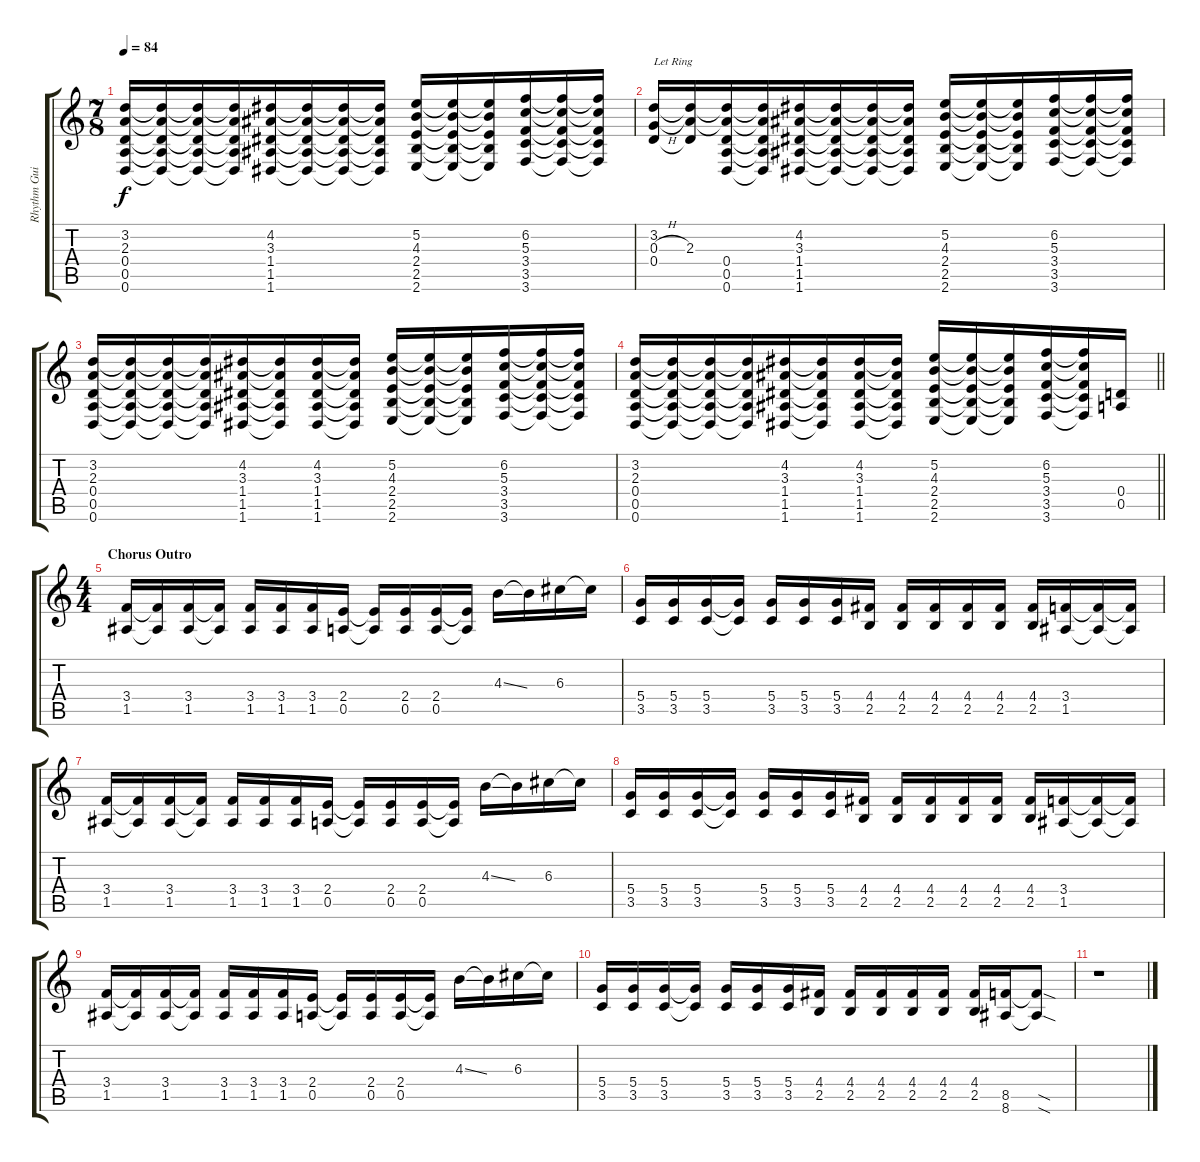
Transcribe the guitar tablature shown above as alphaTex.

\track ("Rhythm Guitar 1" "Rhythm Gui") {instrument overdrivenguitar}
\staff {score tabs}
\tuning (E4 B3 G3 D3 A2 D2) {hide}
\ts (7 8)
\tempo 84
\clef g2
\ks c
(3.2 2.3 0.4 0.5 0.6).16{dy f} (3.2{t} 2.3{t} 0.4{t} 0.5{t} 0.6{t}).16 (3.2{t} 2.3{t} 0.4{t} 0.5{t} 0.6{t}).16 (3.2{t} 2.3{t} 0.4{t} 0.5{t} 0.6{t}).16 (4.2 3.3 1.4 1.5 1.6).16 (4.2{t} 3.3{t} 1.4{t} 1.5{t} 1.6{t}).16 (4.2{t} 3.3{t} 1.4{t} 1.5{t} 1.6{t}).16 (4.2{t} 3.3{t} 1.4{t} 1.5{t} 1.6{t}).16 (5.2 4.3 2.4 2.5 2.6).16 (5.2{t} 4.3{t} 2.4{t} 2.5{t} 2.6{t}).16 (5.2{t} 4.3{t} 2.4{t} 2.5{t} 2.6{t}).16 (6.2 5.3 3.4 3.5 3.6).16 (6.2{t} 5.3{t} 3.4{t} 3.5{t} 3.6{t}).16 (6.2{t} 5.3{t} 3.4{t} 3.5{t} 3.6{t}).16 |
(3.2 0.3{h} 0.4).16{txt "Let Ring"} (3.2{t} 2.3 0.4{t}).16 (3.2{t} 2.3{t} 0.4 0.5 0.6).16 (3.2{t} 2.3{t} 0.4{t} 0.5{t} 0.6{t}).16 (4.2 3.3 1.4 1.5 1.6).16 (4.2{t} 3.3{t} 1.4{t} 1.5{t} 1.6{t}).16 (4.2{t} 3.3{t} 1.4{t} 1.5{t} 1.6{t}).16 (4.2{t} 3.3{t} 1.4{t} 1.5{t} 1.6{t}).16 (5.2 4.3 2.4 2.5 2.6).16 (5.2{t} 4.3{t} 2.4{t} 2.5{t} 2.6{t}).16 (5.2{t} 4.3{t} 2.4{t} 2.5{t} 2.6{t}).16 (6.2 5.3 3.4 3.5 3.6).16 (6.2{t} 5.3{t} 3.4{t} 3.5{t} 3.6{t}).16 (6.2{t} 5.3{t} 3.4{t} 3.5{t} 3.6{t}).16 |
(3.2 2.3 0.4 0.5 0.6).16 (3.2{t} 2.3{t} 0.4{t} 0.5{t} 0.6{t}).16 (3.2{t} 2.3{t} 0.4{t} 0.5{t} 0.6{t}).16 (3.2{t} 2.3{t} 0.4{t} 0.5{t} 0.6{t}).16 (4.2 3.3 1.4 1.5 1.6).16 (4.2{t} 3.3{t} 1.4{t} 1.5{t} 1.6{t}).16 (4.2 3.3 1.4 1.5 1.6).16 (4.2{t} 3.3{t} 1.4{t} 1.5{t} 1.6{t}).16 (5.2 4.3 2.4 2.5 2.6).16 (5.2{t} 4.3{t} 2.4{t} 2.5{t} 2.6{t}).16 (5.2{t} 4.3{t} 2.4{t} 2.5{t} 2.6{t}).16 (6.2 5.3 3.4 3.5 3.6).16 (6.2{t} 5.3{t} 3.4{t} 3.5{t} 3.6{t}).16 (6.2{t} 5.3{t} 3.4{t} 3.5{t} 3.6{t}).16 |
\barLineRight lightlight
(3.2 2.3 0.4 0.5 0.6).16 (3.2{t} 2.3{t} 0.4{t} 0.5{t} 0.6{t}).16 (3.2{t} 2.3{t} 0.4{t} 0.5{t} 0.6{t}).16 (3.2{t} 2.3{t} 0.4{t} 0.5{t} 0.6{t}).16 (4.2 3.3 1.4 1.5 1.6).16 (4.2{t} 3.3{t} 1.4{t} 1.5{t} 1.6{t}).16 (4.2 3.3 1.4 1.5 1.6).16 (4.2{t} 3.3{t} 1.4{t} 1.5{t} 1.6{t}).16 (5.2 4.3 2.4 2.5 2.6).16 (5.2{t} 4.3{t} 2.4{t} 2.5{t} 2.6{t}).16 (5.2{t} 4.3{t} 2.4{t} 2.5{t} 2.6{t}).16 (6.2 5.3 3.4 3.5 3.6).16 (6.2{t} 5.3{t} 3.4{t} 3.5{t} 3.6{t}).16 (0.4 0.5).16 |
\ts (4 4)
\section ("" "Chorus Outro")
(3.4 1.5).16 (3.4{t} 1.5{t}).16 (3.4 1.5).16 (3.4{t} 1.5{t}).16 (3.4 1.5).16 (3.4 1.5).16 (3.4 1.5).16 (2.4 0.5).16 (2.4{t} 0.5{t}).16 (2.4 0.5).16 (2.4 0.5).16 (2.4{t} 0.5{t}).16 4.3{ss}.16 4.3{t}.16 6.3.16 6.3{t}.16 |
(5.4 3.5).16 (5.4 3.5).16 (5.4 3.5).16 (5.4{t} 3.5{t}).16 (5.4 3.5).16 (5.4 3.5).16 (5.4 3.5).16 (4.4 2.5).16 (4.4 2.5).16 (4.4 2.5).16 (4.4 2.5).16 (4.4 2.5).16 (4.4 2.5).16 (3.4 1.5).16 (3.4{t} 1.5{t}).16 (3.4{t} 1.5{t}).16 |
(3.4 1.5).16 (3.4{t} 1.5{t}).16 (3.4 1.5).16 (3.4{t} 1.5{t}).16 (3.4 1.5).16 (3.4 1.5).16 (3.4 1.5).16 (2.4 0.5).16 (2.4{t} 0.5{t}).16 (2.4 0.5).16 (2.4 0.5).16 (2.4{t} 0.5{t}).16 4.3{ss}.16 4.3{t}.16 6.3.16 6.3{t}.16 |
(5.4 3.5).16 (5.4 3.5).16 (5.4 3.5).16 (5.4{t} 3.5{t}).16 (5.4 3.5).16 (5.4 3.5).16 (5.4 3.5).16 (4.4 2.5).16 (4.4 2.5).16 (4.4 2.5).16 (4.4 2.5).16 (4.4 2.5).16 (4.4 2.5).16 (3.4 1.5).16 (3.4{t} 1.5{t}).16 (3.4{t} 1.5{t}).16 |
(3.4 1.5).16 (3.4{t} 1.5{t}).16 (3.4 1.5).16 (3.4{t} 1.5{t}).16 (3.4 1.5).16 (3.4 1.5).16 (3.4 1.5).16 (2.4 0.5).16 (2.4{t} 0.5{t}).16 (2.4 0.5).16 (2.4 0.5).16 (2.4{t} 0.5{t}).16 4.3{ss}.16 4.3{t}.16 6.3.16 6.3{t}.16 |
(5.4 3.5).16 (5.4 3.5).16 (5.4 3.5).16 (5.4{t} 3.5{t}).16 (5.4 3.5).16 (5.4 3.5).16 (5.4 3.5).16 (4.4 2.5).16 (4.4 2.5).16 (4.4 2.5).16 (4.4 2.5).16 (4.4 2.5).16 (4.4 2.5).16 (8.5 8.6).16 (8.5{sod t} 8.6{sod t}).8 |
r.1
